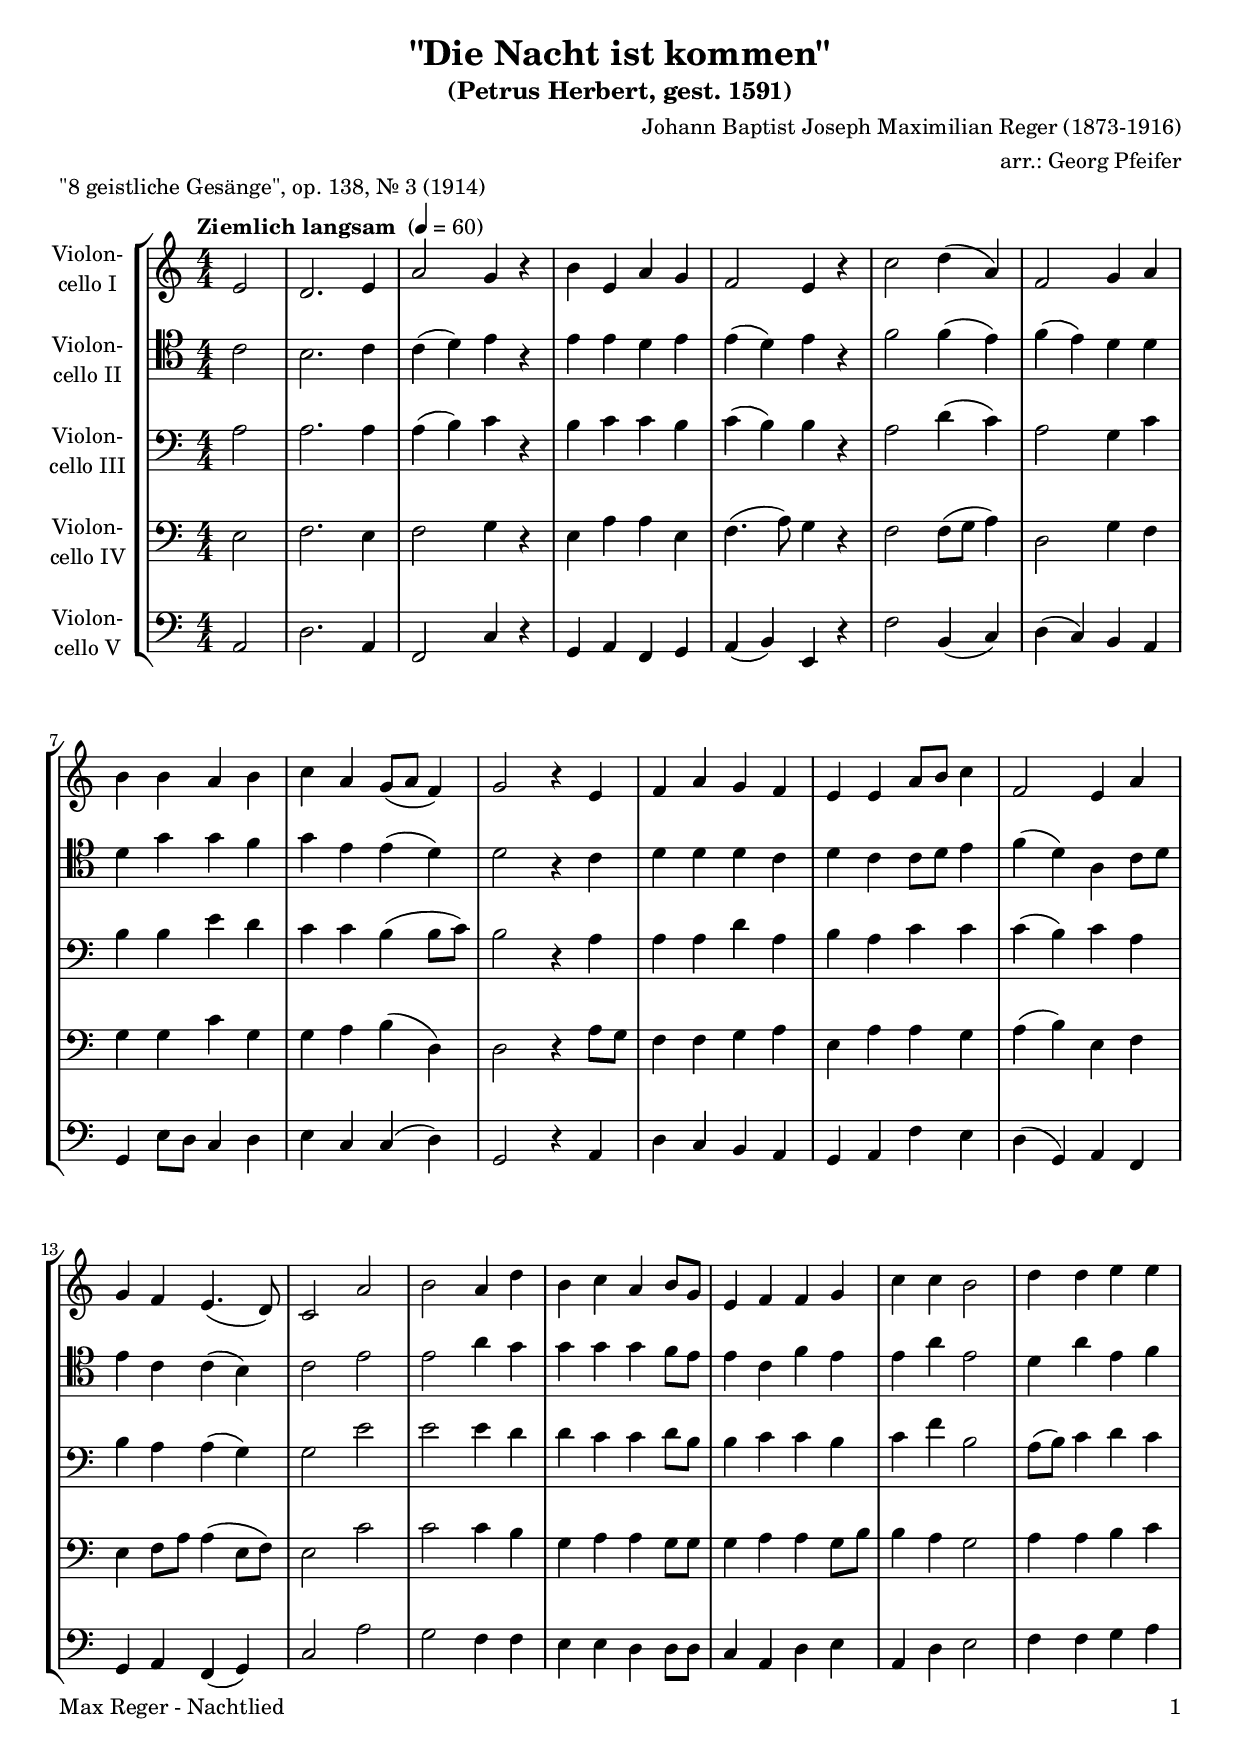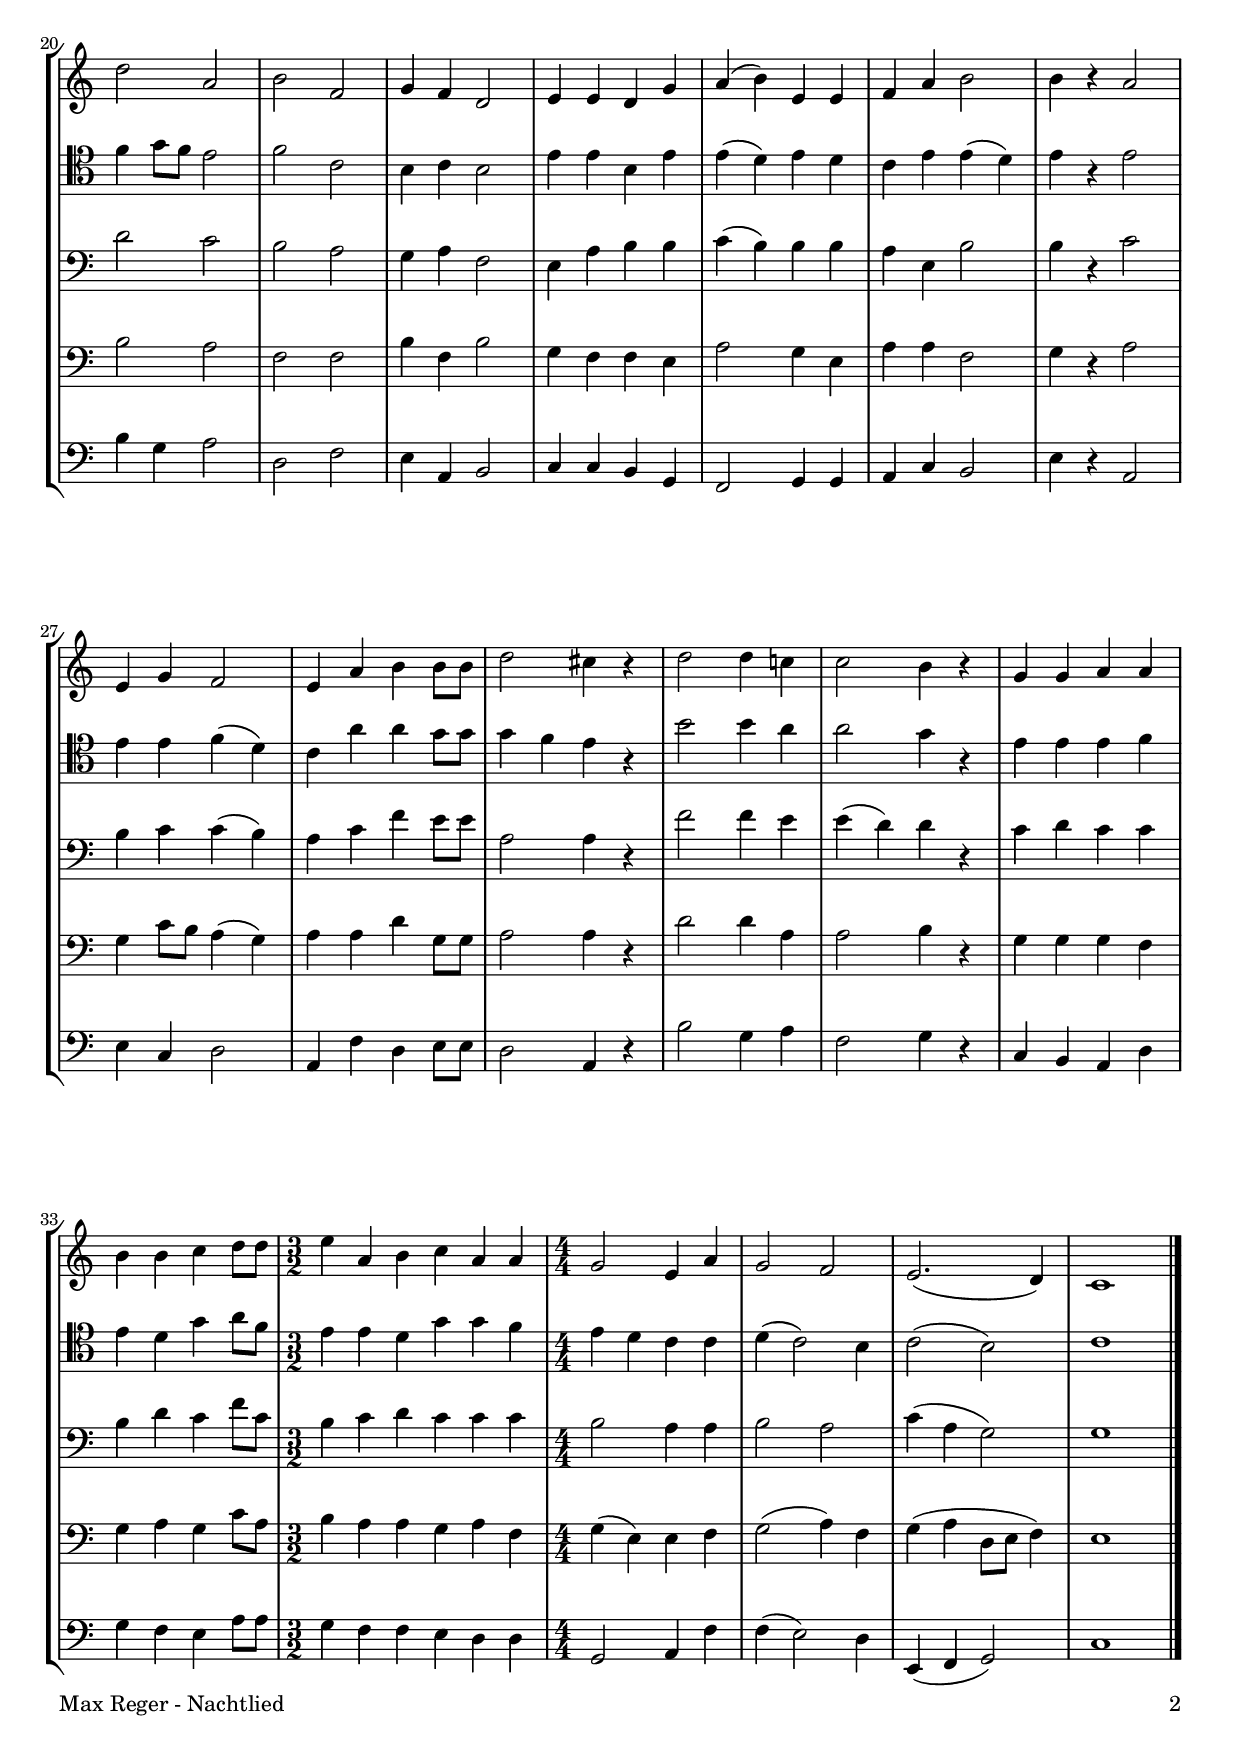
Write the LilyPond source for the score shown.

\version "2.24.3"
\include "deutsch.ly"
  
#(set-global-staff-size 19)

\header {
  title     = "\"Die Nacht ist kommen\""
  subtitle  = "(Petrus Herbert, gest. 1591)"
  composer  = "Johann Baptist Joseph Maximilian Reger (1873-1916)"
  arranger  = "arr.: Georg Pfeifer"
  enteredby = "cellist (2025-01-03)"
  piece     = "\"8 geistliche Gesänge\", op. 138, Nr. 3 (1914)"
}

voiceconsts = {
  \key h \minor
  \time 4/4
  \clef "bass"
  \numericTimeSignature
  \compressEmptyMeasures
% Set default beaming for all staves
%  \set Timing.beamExceptions = #'()
%  \set Timing.baseMoment     = #(ly:make-moment 1 4)
%  \set Timing.beatStructure  = #'(1 1 1)
  \tempo "Ziemlich langsam " 4=60
}

mivl = "violin"
miva = "viola"
mivc = "cello"

introb = { \bar "||" \time 2/4 \tempo 4=60 }

dcsr = \mark \markup \box \italic "D.C. al Fine senza rep."
fine = \mark \markup \box \italic "Fine"

va = \relative c' {
  \voiceconsts
  \clef "treble"

  \partial 2 fis2
  e2. fis4
  h2 a4 r
  cis fis, h a
  g2 fis4 r
  d'2 e4( h)
  g2 a4 h

  cis cis h cis
  d h a8( h g4)
  a2 r4 fis
  g h a g
  fis fis h8 cis d4

  g,2 fis4 h
  a g fis4.( e8)
  d2 h'
  cis h4 e
  cis d h cis8 a
  fis4 g g a

  d d cis2
  e4 e fis fis
  e2 h
  cis g
  a4 g e2
  fis4 fis e a

  h( cis) fis, fis
  g h cis2
  cis4 r h2
  fis4 a g2
  fis4 h cis cis8 cis
  e2 dis4 r

  e2 e4 d!
  d2 cis4 r
  a a h h
  cis cis d e8 e \time 3/2
  fis4 h, cis d h h \time 4/4

  a2 fis4 h
  a2 g
  fis2.( e4)
  d1 \bar "|."
}

vb = \relative c' {
  \voiceconsts
  \clef "tenor"

  \partial 2 d2
  cis2. d4
  d( e) fis r
  fis fis e fis
  fis( e) fis r
  g2 g4( fis)
  g( fis) e e

  e a a g
  a fis fis( e)
  e2 r4 d
  e e e d
  e d d8 e fis4
  g( e) h d8 e

  fis4 d d( cis)
  d2 fis
  fis h4 a
  a a a g8 fis
  fis4 d g fis
  fis h fis2
  e4 h' fis g

  g a8 g fis2
  g d
  cis4 d cis2
  fis4 fis cis fis
  fis( e) fis e
  d fis fis( e)
  fis r fis2

  fis4 fis g( e)
  d h' h a8 a
  a4 g fis r
  cis'2 cis4 h
  h2 a4 r
  fis fis fis g

  fis e a h8 g \time 3/2
  fis4 fis e a a g \time 4/4
  fis e d d
  e( d2) cis4
  d2( cis)
  d1 \bar "|."
}

vc = \relative c' {
  \voiceconsts

  \partial 2 h2
  h2. h4
  h( cis) d r
  cis d d cis
  d( cis) cis r
  h2 e4( d)
  h2 a4 d
  cis cis fis e

  d d cis( cis8 d)
  cis2 r4 h
  h h e h
  cis h d d
  d( cis) d h
  cis h h( a)
  a2 fis'

  fis fis4 e
  e d d e8 cis
  cis4 d d cis
  d g cis,2
  h8( cis) d4 e d
  e2 d
  cis h

  a4 h g2
  fis4 h cis cis
  d( cis) cis cis
  h fis cis'2
  cis4 r d2
  cis4 d d( cis)
  h d g fis8 fis

  h,2 h4 r
  g'2 g4 fis
  fis( e) e r
  d e d d
  cis e d g8 d \time 3/2
  cis4 d e d d d \time 4/4

  cis2 h4 h
  cis2 h
  d4( h a2)
  a1 \bar "|."
}

vd = \relative c {
  \voiceconsts

  \partial 2 fis2
  g2. fis4
  g2 a4 r
  fis h h fis
  g4.( h8) a4 r
  g2 g8( a h4)
  e,2 a4 g

  a a d a
  a h cis( e,)
  e2 r4 h'8 a
  g4 g a h
  fis h h a
  h( cis) fis, g

  fis g8 h h4( fis8 g)
  fis2 d'
  d d4 cis
  a h h a8 a
  a4 h h a8 cis
  cis4 h a2

  h4 h cis d
  cis2 h
  g g
  cis4 g cis2
  a4 g g fis
  h2 a4 fis
  h h g2
  a4 r h2

  a4 d8 cis h4( a)
  h h e a,8 a
  h2 h4 r
  e2 e4 h
  h2 cis4 r
  a a a g

  a h a d8 h \time 3/2
  cis4 h h a h g \time 4/4
  a( fis) fis g
  a2( h4) g
  a( h e,8 fis g4)
  fis1 \bar "|."
}

ve = \relative c {
  \voiceconsts

  \partial 2 h2
  e2. h4
  g2 d'4 r
  a h g a
  h( cis) fis, r
  g'2 cis,4( d)
  e( d) cis h

  a fis'8 e d4 e
  fis d d( e)
  a,2 r4 h
  e d cis h
  a h g' fis
  e( a,) h g

  a h g( a)
  d2 h'
  a g4 g
  fis fis e e8 e
  d4 h e fis
  h, e fis2
  g4 g a h

  cis a h2
  e, g
  fis4 h, cis2
  d4 d cis a
  g2 a4 a
  h d cis2
  fis4 r h,2
  fis'4 d e2

  h4 g' e fis8 fis
  e2 h4 r
  cis'2 a4 h
  g2 a4 r
  d, cis h e
  a g fis h8 h \time 3/2

  a4 g g fis e e \time 4/4
  a,2 h4 g'
  g( fis2) e4
  fis,( g a2)
  d1 \bar "|."
}


music = \new StaffGroup <<
      \new Staff {
	\set Staff.midiInstrument = \mivc
	\set Staff.instrumentName = \markup \center-column { "Violon-" "cello I" }
	\transpose h a { \va }
      }

      \new Staff {
	\set Staff.midiInstrument = \mivc
	\set Staff.instrumentName = \markup \center-column { "Violon-" "cello II" }
	\transpose h a { \vb }
      }

      \new Staff {
	\set Staff.midiInstrument = \mivc
	\set Staff.instrumentName = \markup \center-column { "Violon-" "cello III" }
	\transpose h a { \vc }
      }

      \new Staff {
	\set Staff.midiInstrument = \mivc
	\set Staff.instrumentName = \markup \center-column { "Violon-" "cello IV" }
	\transpose h a { \vd }
      }

      \new Staff {
	\set Staff.midiInstrument = \mivc
	\set Staff.instrumentName = \markup \center-column { "Violon-" "cello V" }
	\transpose h a { \ve }
      }
>>

\book {
  \paper {
    print-page-number = ##t
    print-first-page-number = ##t
    ragged-last-bottom = ##f
    oddHeaderMarkup = \markup \null
    evenHeaderMarkup = \markup \null
    oddFooterMarkup = \markup {
      \fill-line {
        \if \should-print-page-number
        "Max Reger - Nachtlied" \fromproperty #'page:page-number-string
      }
    }
    evenFooterMarkup = \oddFooterMarkup
  } \score {
    \music
    \layout {}
  }

  \score {
    \unfoldRepeats \music

    \midi {
      \context {
        \Score
      }
    }
  }
}
